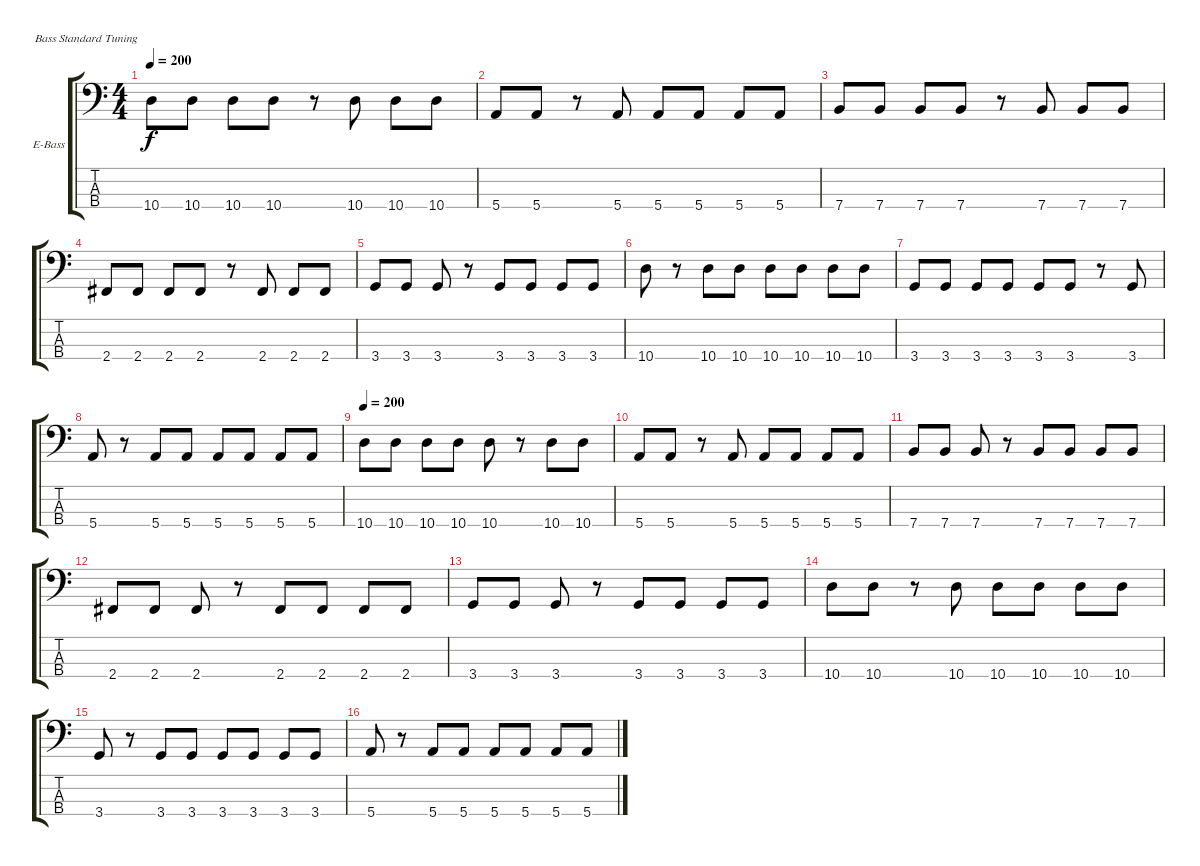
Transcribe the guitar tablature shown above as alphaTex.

\bracketExtendMode groupsimilarinstruments
\firstSystemTrackNameOrientation horizontal
\otherSystemsTrackNameOrientation horizontal
\track ("±´Ë¹" "E-Bass") {instrument electricbassfinger}
\staff {score tabs}
\tuning (G2 D2 A1 E1)
\ts (4 4)
\tempo 200
\clef f4
\ks c
10.4.8{dy f} 10.4.8 10.4.8 10.4.8 r.8 10.4.8 10.4.8 10.4.8 |
5.4.8 5.4.8 r.8 5.4.8 5.4.8 5.4.8 5.4.8 5.4.8 |
7.4.8 7.4.8 7.4.8 7.4.8 r.8 7.4.8 7.4.8 7.4.8 |
2.4.8 2.4.8 2.4.8 2.4.8 r.8 2.4.8 2.4.8 2.4.8 |
3.4.8 3.4.8 3.4.8 r.8 3.4.8 3.4.8 3.4.8 3.4.8 |
10.4.8 r.8 10.4.8 10.4.8 10.4.8 10.4.8 10.4.8 10.4.8 |
3.4.8 3.4.8 3.4.8 3.4.8 3.4.8 3.4.8 r.8 3.4.8 |
5.4.8 r.8 5.4.8 5.4.8 5.4.8 5.4.8 5.4.8 5.4.8 |
\tempo 200
10.4.8 10.4.8 10.4.8 10.4.8 10.4.8 r.8 10.4.8 10.4.8 |
5.4.8 5.4.8 r.8 5.4.8 5.4.8 5.4.8 5.4.8 5.4.8 |
7.4.8 7.4.8 7.4.8 r.8 7.4.8 7.4.8 7.4.8 7.4.8 |
2.4.8 2.4.8 2.4.8 r.8 2.4.8 2.4.8 2.4.8 2.4.8 |
3.4.8 3.4.8 3.4.8 r.8 3.4.8 3.4.8 3.4.8 3.4.8 |
10.4.8 10.4.8 r.8 10.4.8 10.4.8 10.4.8 10.4.8 10.4.8 |
3.4.8 r.8 3.4.8 3.4.8 3.4.8 3.4.8 3.4.8 3.4.8 |
5.4.8 r.8 5.4.8 5.4.8 5.4.8 5.4.8 5.4.8 5.4.8
